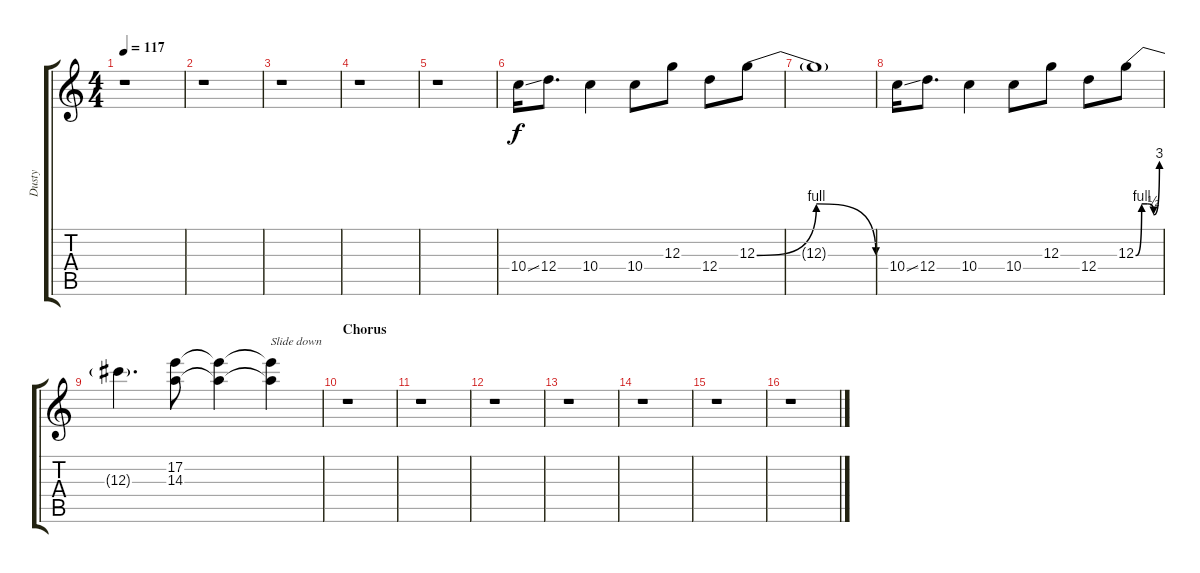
\track ("Dusty" "Dusty") {instrument distortionguitar}
\staff {score tabs}
\tuning (E4 B3 G3 D3 A2 E2) {hide}
\ts (4 4)
\tempo 117
\clef g2
\ks c
r.1{dy f} |
r.1 |
r.1 |
r.1 |
r.1 |
10.4{ss}.16 12.4.8{d} 10.4.4 10.4.8 12.3.8 12.4.8 12.3{be (bendrelease 0 0 15 4 30 4 60 0)}.8 |
12.3{t}.1 |
10.4{ss}.16 12.4.8{d} 10.4.4 10.4.8 12.3.8 12.4.8 12.3{be (custom 0 0 15 4 30 4 45 2 60 12)}.8 |
12.3{t}.4{d} (17.2 14.3).8 (17.2{t} 14.3{t}).4 (17.2{t} 14.3{t}).4{txt "Slide down"} |
\section ("" "Chorus")
r.1 |
r.1 |
r.1 |
r.1 |
r.1 |
r.1 |
r.1
